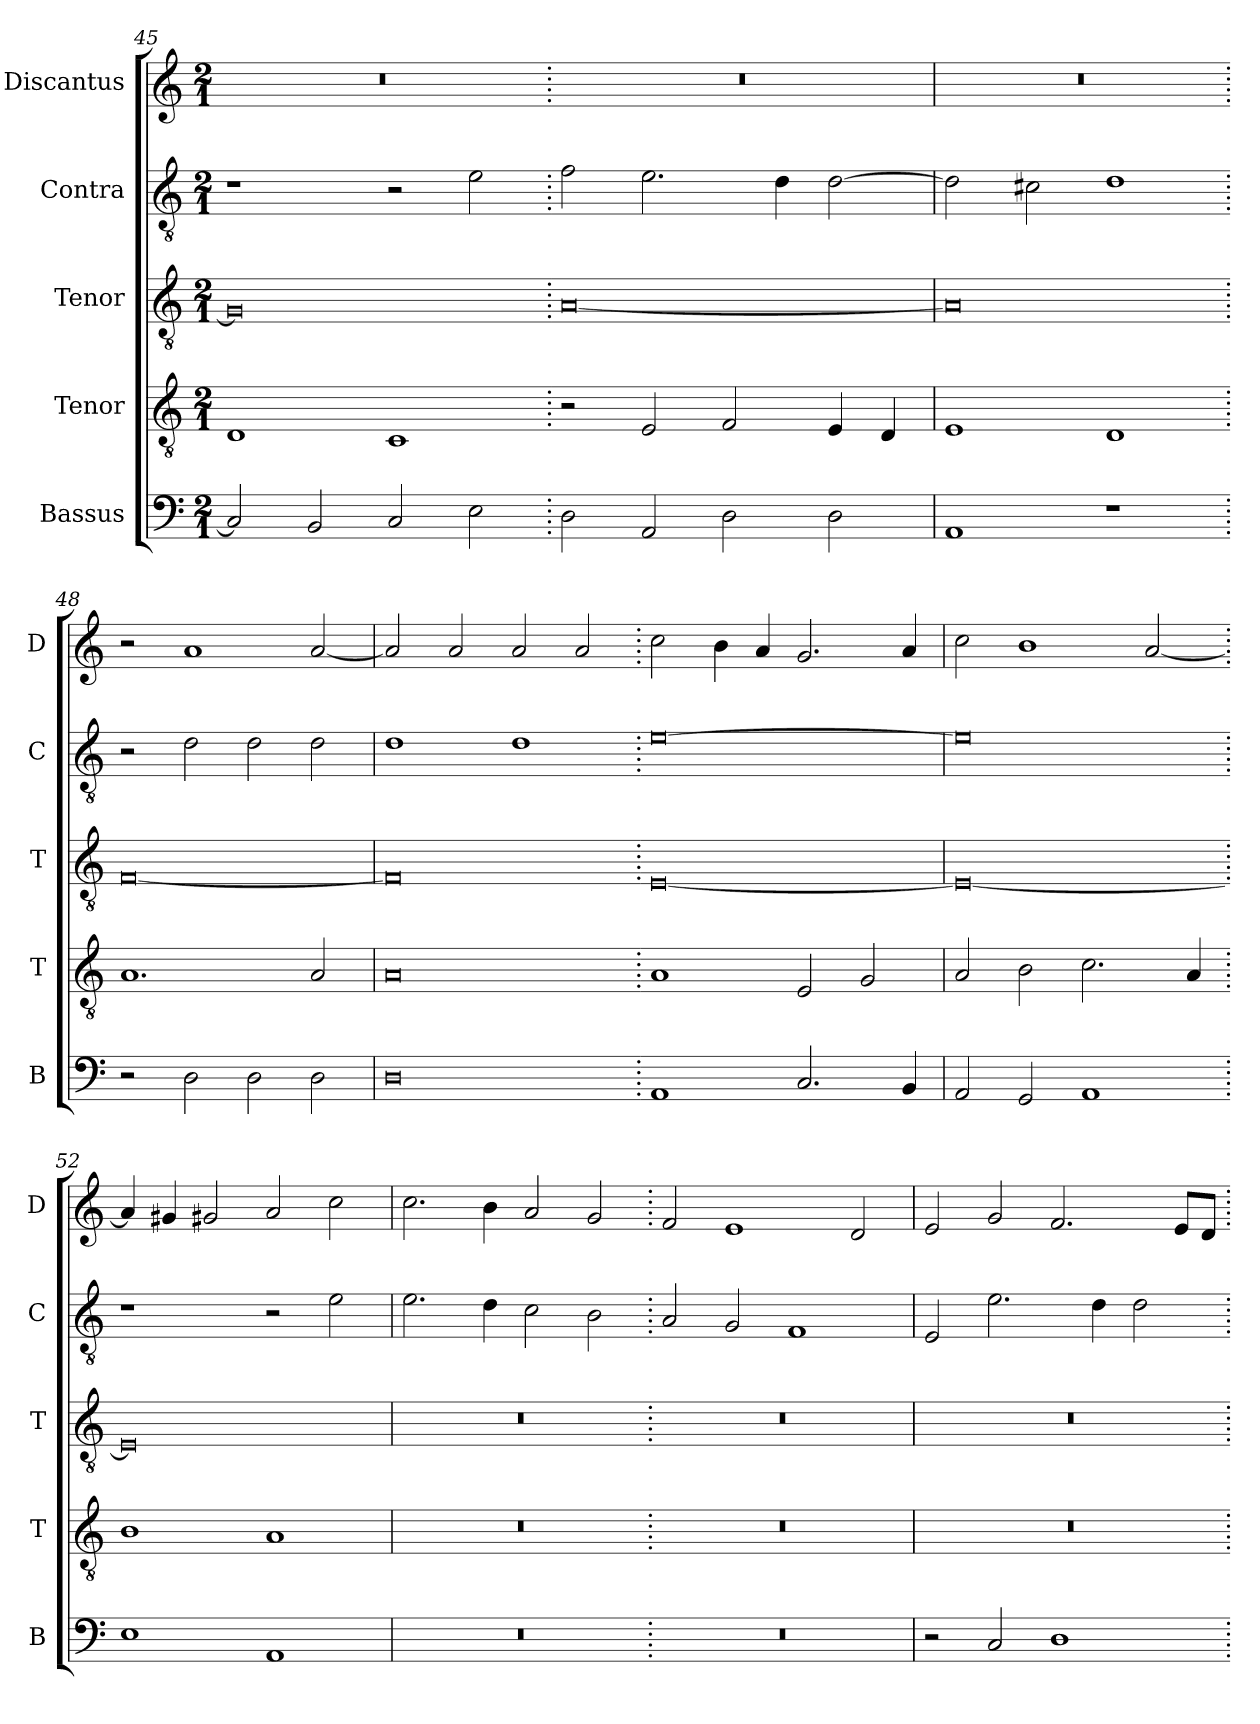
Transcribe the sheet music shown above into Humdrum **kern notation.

**kern	**kern	**kern	**kern	**kern
*part5	*part4	*part3	*part2	*part1
*staff5	*staff4	*staff3	*staff2	*staff1
*I"Bassus	*I"Tenor	*I"Tenor	*I"Contra	*I"Discantus
*I'B	*I'T	*I'T	*I'C	*I'D
*clefF4	*clefGv2	*clefGv2	*clefGv2	*clefG2
*k[]	*k[]	*k[]	*k[]	*k[]
*M2/1	*M2/1	*M2/1	*M2/1	*M2/1
=45	=45	=45	=45	=45
2C/]	1D	0G]	1r	0r
2BB/	.	.	.	.
2C/	1C	.	2r	.
2E\	.	.	2e\	.
=46.	=46.	=46.	=46.	=46.
2D\	2r	[0A	2f\	0r
2AA/	2E/	.	2.e\	.
2D\	2F/	.	.	.
.	.	.	4d\	.
2D\	4E/	.	[2d\	.
.	4D/	.	.	.
=47	=47	=47	=47	=47
1AA	1E	0A]	2d\]	0r
.	.	.	2c#X\	.
1r	1D	.	1d	.
=48.	=48.	=48.	=48.	=48.
2r	1.A	[0F	2r	2r
2D\	.	.	2d\	1a
2D\	.	.	2d\	.
2D\	2A/	.	2d\	[2a/
=49	=49	=49	=49	=49
0D	0A	0F]	1d	2a/]
.	.	.	.	2a/
.	.	.	1d	2a/
.	.	.	.	2a/
=50.	=50.	=50.	=50.	=50.
1AA	1A	[0E	[0e	2cc\
.	.	.	.	4b\
.	.	.	.	4a/
2.C/	2E/	.	.	2.g/
.	2G/	.	.	.
4BB/	.	.	.	4a/
=51	=51	=51	=51	=51
2AA/	2A/	0E_	0e]	2cc\
2GG/	2B\	.	.	1b
1AA	2.c\	.	.	.
.	.	.	.	[2a/
.	4A/	.	.	.
=52.	=52.	=52.	=52.	=52.
1E	1B	0E]	1r	4a/]
.	.	.	.	4g#X/
.	.	.	.	2g#X/
1AA	1A	.	2r	2a/
.	.	.	2e\	2cc\
=53	=53	=53	=53	=53
0r	0r	0r	2.e\	2.cc\
.	.	.	4d\	4b\
.	.	.	2c\	2a/
.	.	.	2B\	2g/
=54.	=54.	=54.	=54.	=54.
0r	0r	0r	2A/	2f/
.	.	.	2G/	1e
.	.	.	1F	.
.	.	.	.	2d/
=55	=55	=55	=55	=55
2r	0r	0r	2E/	2e/
2C/	.	.	2.e\	2g/
1D	.	.	.	2.f/
.	.	.	4d\	.
.	.	.	2d\	.
.	.	.	.	8e/L
.	.	.	.	8d/J
=.	=.	=.	=.	=.
*-	*-	*-	*-	*-
